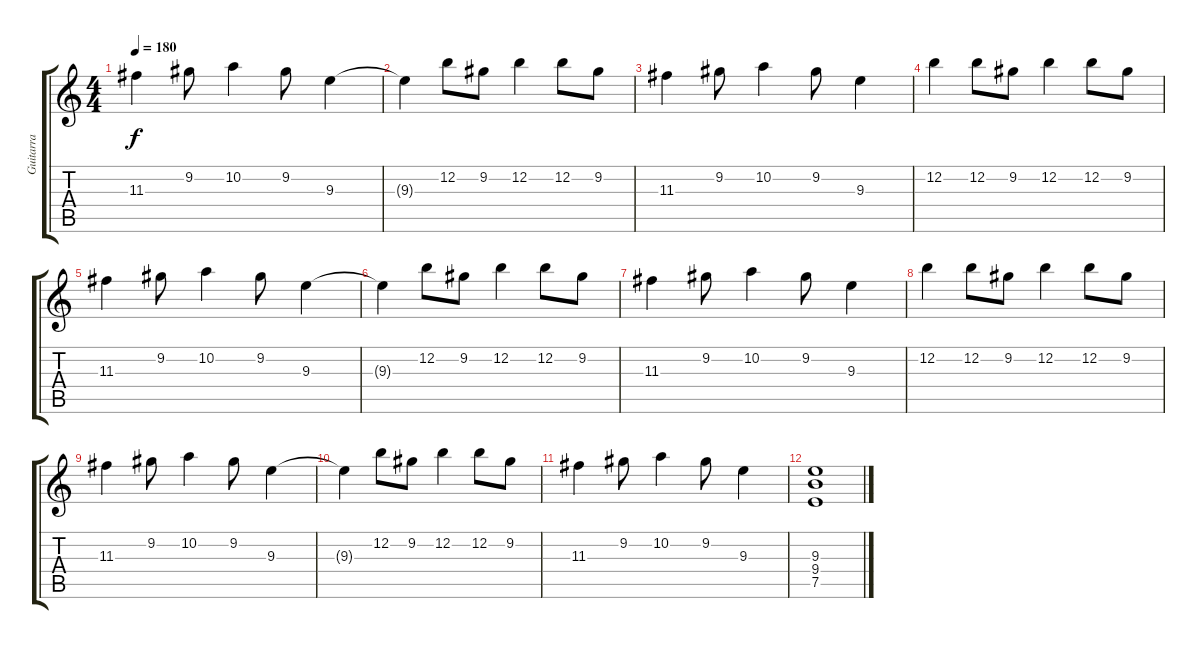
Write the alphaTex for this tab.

\track ("Guitarra" "Guitarra") {instrument overdrivenguitar}
\staff {score tabs}
\tuning (E4 B3 G3 D3 A2 E2) {hide}
\ts (4 4)
\tempo 180
\clef g2
\ks c
11.3.4{dy f} 9.2.8 10.2.4 9.2.8 9.3.4 |
9.3{t}.4 12.2.8 9.2.8 12.2.4 12.2.8 9.2.8 |
11.3.4 9.2.8 10.2.4 9.2.8 9.3.4 |
12.2.4 12.2.8 9.2.8 12.2.4 12.2.8 9.2.8 |
11.3.4 9.2.8 10.2.4 9.2.8 9.3.4 |
9.3{t}.4 12.2.8 9.2.8 12.2.4 12.2.8 9.2.8 |
11.3.4 9.2.8 10.2.4 9.2.8 9.3.4 |
12.2.4 12.2.8 9.2.8 12.2.4 12.2.8 9.2.8 |
11.3.4 9.2.8 10.2.4 9.2.8 9.3.4 |
9.3{t}.4 12.2.8 9.2.8 12.2.4 12.2.8 9.2.8 |
11.3.4 9.2.8 10.2.4 9.2.8 9.3.4 |
(9.3 9.4 7.5).1
